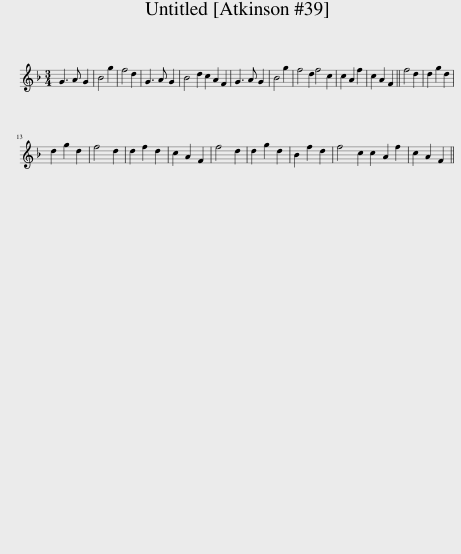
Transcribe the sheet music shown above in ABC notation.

X:1
L:1/8
M:3/4
I:linebreak $
K:F
V:1 treble
V:1
 G3 A G2 | B4 g2 | f4 d2 | G3 A G2 | B4 d2 c2 A2 F2 | %5
 G3 A G2 | B4 g2 | f4 d2 f4 c2 | c2 A2 f2 | c2 A2 F2 || %10
 f4 d2 | d2 g2 d2 |$ d2 g2 d2 | f4 d2 | d2 f2 d2 | %15
 c2 A2 F2 | f4 d2 | d2 g2 d2 | B2 f2 d2 | f4 c2 c2 A2 f2 | %20
 c2 A2 F2 || %21
